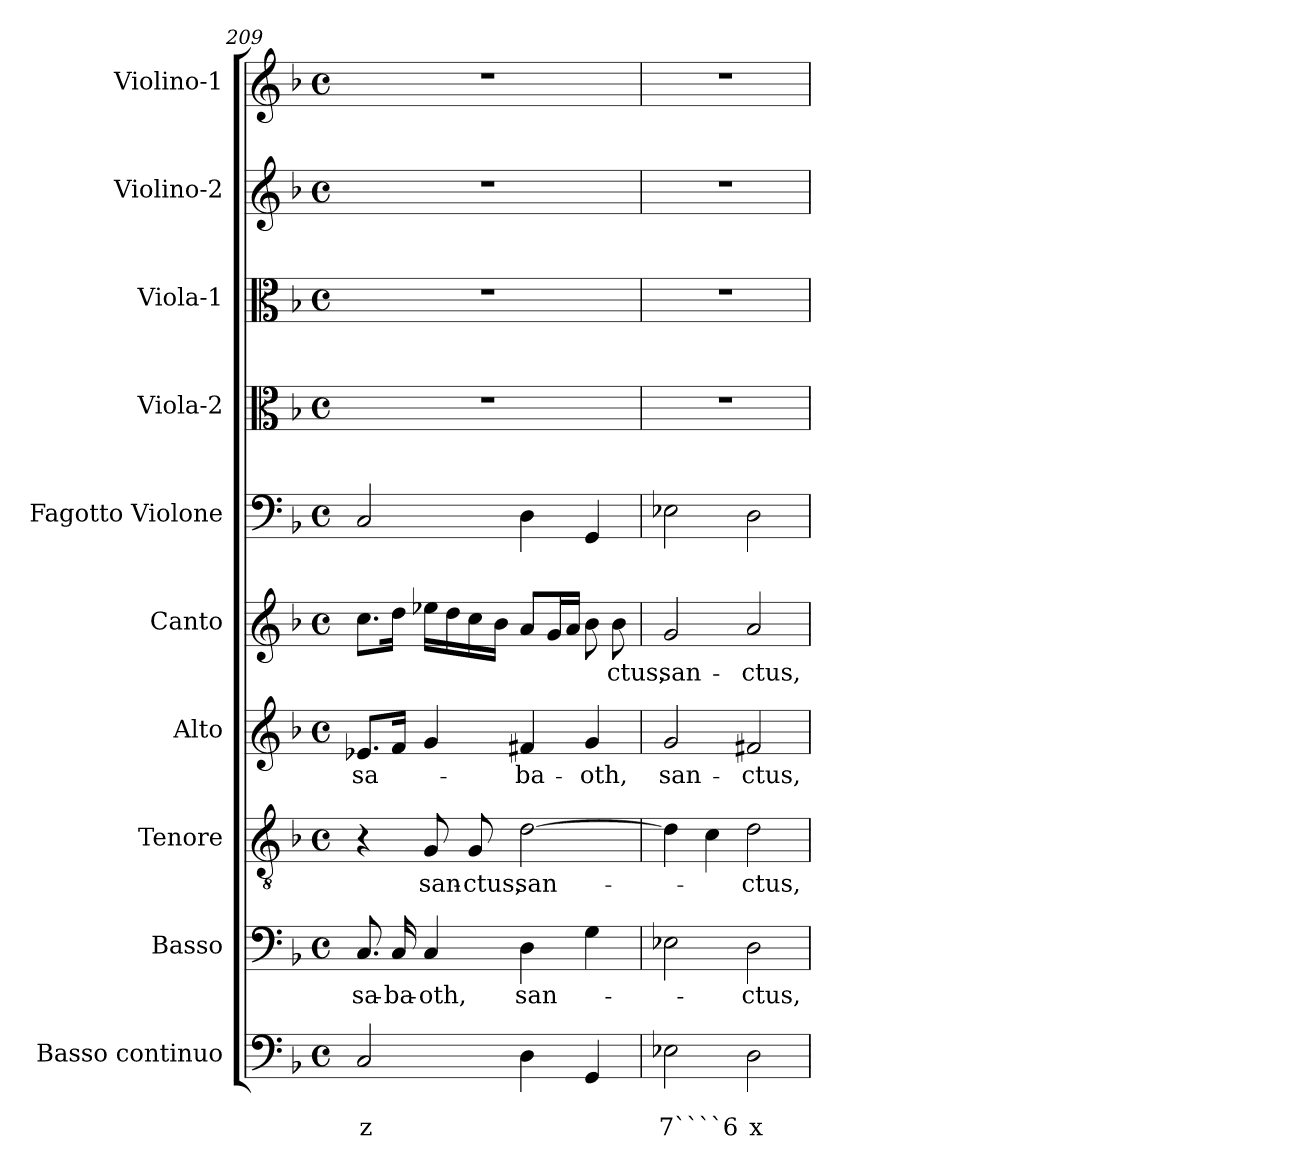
**kern	**text	**text	**kern	**text	**kern	**text	**kern	**text	**kern	**text	**kern	**kern	**kern	**kern	**kern
*part10	*part10	*part10	*part9	*part9	*part8	*part8	*part7	*part7	*part6	*part6	*part5	*part4	*part3	*part2	*part1
*staff10	*staff10	*staff10	*staff9	*staff9	*staff8	*staff8	*staff7	*staff7	*staff6	*staff6	*staff5	*staff4	*staff3	*staff2	*staff1
*I"Basso continuo	*	*	*I"Basso	*	*I"Tenore	*	*I"Alto	*	*I"Canto	*	*I"Fagotto Violone	*I"Viola-2	*I"Viola-1	*I"Violino-2	*I"Violino-1
!!LO:PB:g=z
*clefF4	*	*	*clefF4	*	*clefGv2	*	*clefG2	*	*clefG2	*	*clefF4	*clefC3	*clefC3	*clefG2	*clefG2
*k[b-]	*	*	*k[b-]	*	*k[b-]	*	*k[b-]	*	*k[b-]	*	*k[b-]	*k[b-]	*k[b-]	*k[b-]	*k[b-]
*F:	*	*	*F:	*	*F:	*	*F:	*	*F:	*	*F:	*F:	*F:	*F:	*F:
*M4/4	*	*	*M4/4	*	*M4/4	*	*M4/4	*	*M4/4	*	*M4/4	*M4/4	*M4/4	*M4/4	*M4/4
*met(c)	*	*	*met(c)	*	*met(c)	*	*met(c)	*	*met(c)	*	*met(c)	*met(c)	*met(c)	*met(c)	*met(c)
=209	=209	=209	=209	=209	=209	=209	=209	=209	=209	=209	=209	=209	=209	=209	=209
!	!	!LO:LY:b	!	!	!	!	!	!	!	!	!	!	!	!	!
!	!	!	!	!LO:LY:b	!	!	!	!	!	!	!	!	!	!	!
!	!	!	!	!	!	!	!	!LO:LY:b	!	!	!	!	!	!	!
2C/	.	z	8.C/	sa-	4r	.	8.e-X/L	sa-	8.cc\L	.	2C/	1r	1r	1r	1r
!	!	!	!	!LO:LY:b	!	!	!	!	!	!	!	!	!	!	!
.	.	.	16C/	-ba-	.	.	16f/Jk	.	16dd\Jk	.	.	.	.	.	.
!	!	!	!	!LO:LY:b	!	!	!	!	!	!	!	!	!	!	!
!	!	!	!	!	!	!LO:LY:b	!	!	!	!	!	!	!	!	!
.	.	.	4C/	-oth,	8G/	san-	4g/	.	16ee-X\LL	.	.	.	.	.	.
.	.	.	.	.	.	.	.	.	16dd\	.	.	.	.	.	.
!	!	!	!	!	!	!LO:LY:b	!	!	!	!	!	!	!	!	!
.	.	.	.	.	8G/	-ctus,	.	.	16cc\	.	.	.	.	.	.
.	.	.	.	.	.	.	.	.	16b-\JJ	.	.	.	.	.	.
!	!	!	!	!LO:LY:b	!	!	!	!	!	!	!	!	!	!	!
!	!	!	!	!	!	!LO:LY:b	!	!	!	!	!	!	!	!	!
!	!	!	!	!	!	!	!	!LO:LY:b	!	!	!	!	!	!	!
4D\	.	.	4D\	san-	[2d\	san-	4f#X/	-ba-	8a/L	.	4D\	.	.	.	.
.	.	.	.	.	.	.	.	.	16g/L	.	.	.	.	.	.
.	.	.	.	.	.	.	.	.	16a/JJ	.	.	.	.	.	.
!	!	!	!	!	!	!	!	!LO:LY:b	!	!	!	!	!	!	!
4GG/	.	.	4G\	.	.	.	4g/	-oth,	8b-\	.	4GG/	.	.	.	.
!	!	!	!	!	!	!	!	!	!	!LO:LY:b	!	!	!	!	!
.	.	.	.	.	.	.	.	.	8b-\	-ctus,	.	.	.	.	.
=210	=210	=210	=210	=210	=210	=210	=210	=210	=210	=210	=210	=210	=210	=210	=210
!	!	!LO:LY:b	!	!	!	!	!	!	!	!	!	!	!	!	!
!	!	!	!	!	!	!	!	!LO:LY:b	!	!	!	!	!	!	!
!	!	!	!	!	!	!	!	!	!	!LO:LY:b	!	!	!	!	!
2E-X\	.	7````6	2E-X\	.	4d\]	.	2g/	san-	2g/	san-	2E-X\	1r	1r	1r	1r
.	.	.	.	.	4c\	.	.	.	.	.	.	.	.	.	.
!	!	!LO:LY:b	!	!	!	!	!	!	!	!	!	!	!	!	!
!	!	!	!	!LO:LY:b	!	!	!	!	!	!	!	!	!	!	!
!	!	!	!	!	!	!LO:LY:b	!	!	!	!	!	!	!	!	!
!	!	!	!	!	!	!	!	!LO:LY:b	!	!	!	!	!	!	!
!	!	!	!	!	!	!	!	!	!	!LO:LY:b	!	!	!	!	!
2D\	.	x	2D\	-ctus,	2d\	-ctus,	2f#X/	-ctus,	2a/	-ctus,	2D\	.	.	.	.
=	=	=	=	=	=	=	=	=	=	=	=	=	=	=	=
*-	*-	*-	*-	*-	*-	*-	*-	*-	*-	*-	*-	*-	*-	*-	*-
